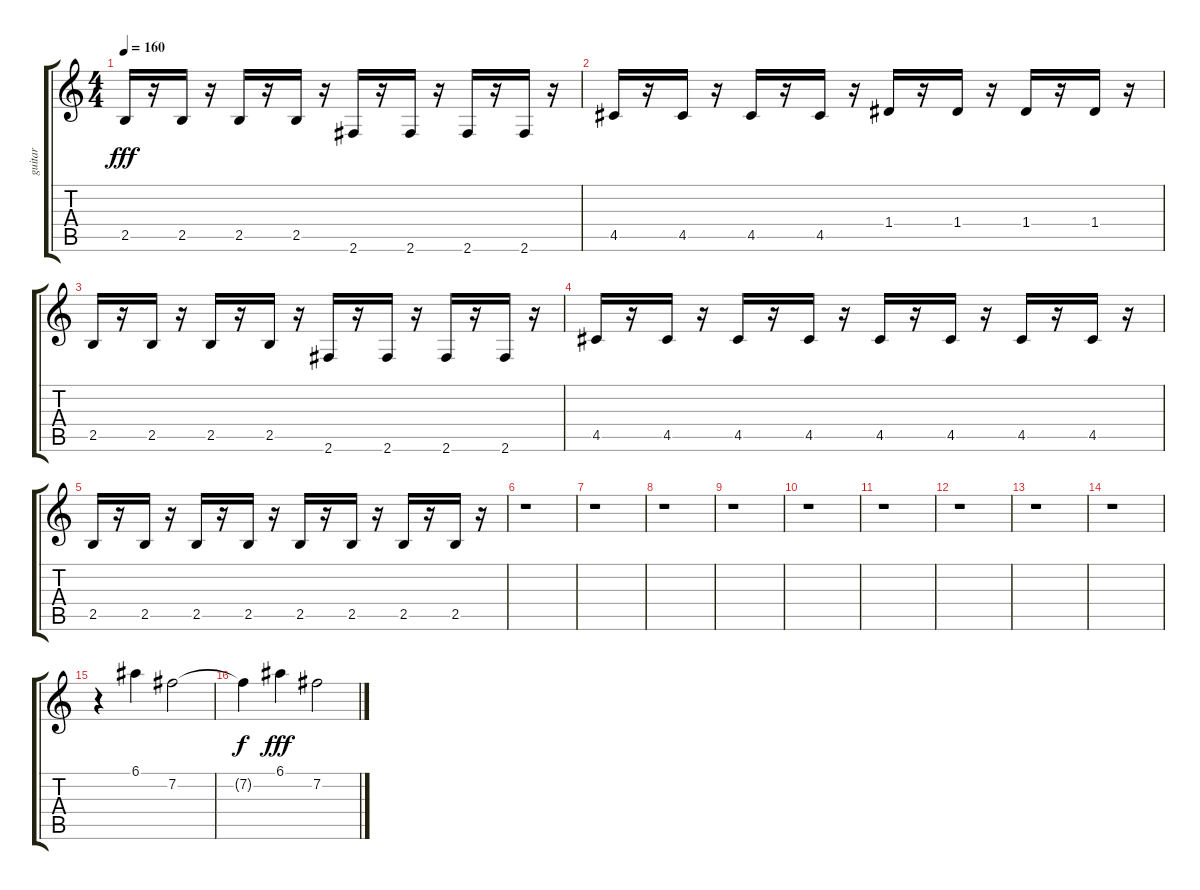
\track ("guitar" "guitar") {instrument overdrivenguitar}
\staff {score tabs}
\tuning (E4 B3 G3 D3 A2 E2) {hide}
\ts (4 4)
\tempo 160
\clef g2
\ks c
2.5.16{dy fff} r.16 2.5.16 r.16 2.5.16 r.16 2.5.16 r.16 2.6.16 r.16 2.6.16 r.16 2.6.16 r.16 2.6.16 r.16 |
4.5.16 r.16 4.5.16 r.16 4.5.16 r.16 4.5.16 r.16 1.4.16 r.16 1.4.16 r.16 1.4.16 r.16 1.4.16 r.16 |
2.5.16 r.16 2.5.16 r.16 2.5.16 r.16 2.5.16 r.16 2.6.16 r.16 2.6.16 r.16 2.6.16 r.16 2.6.16 r.16 |
4.5.16 r.16 4.5.16 r.16 4.5.16 r.16 4.5.16 r.16 4.5.16 r.16 4.5.16 r.16 4.5.16 r.16 4.5.16 r.16 |
2.5.16 r.16 2.5.16 r.16 2.5.16 r.16 2.5.16 r.16 2.5.16 r.16 2.5.16 r.16 2.5.16 r.16 2.5.16 r.16 |
r.1 |
r.1 |
r.1 |
r.1 |
r.1 |
r.1 |
r.1 |
r.1 |
r.1 |
r.4 6.1.4 7.2.2 |
7.2{t}.4{dy f} 6.1.4{dy fff} 7.2.2
